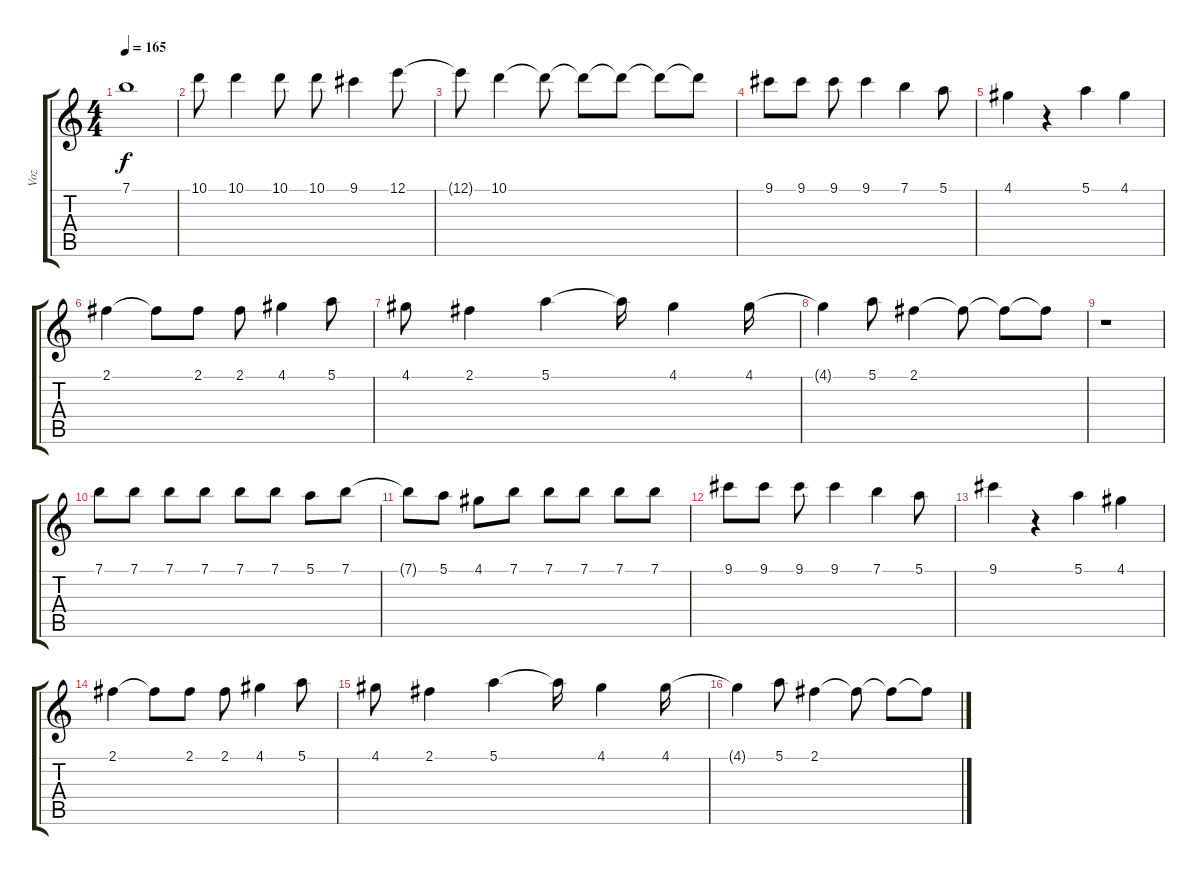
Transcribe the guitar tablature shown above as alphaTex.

\track ("Voz" "Voz") {instrument contrabass}
\staff {score tabs}
\tuning (E4 B3 G3 D3 A2 E2) {hide}
\ts (4 4)
\tempo 165
\clef g2
\ks c
7.1{t}.1{dy f} |
10.1.8 10.1.4 10.1.8 10.1.8 9.1.4 12.1.8 |
12.1{t}.8 10.1.4 10.1{t}.8 10.1{t}.8 10.1{t}.8 10.1{t}.8 10.1{t}.8 |
9.1.8 9.1.8 9.1.8 9.1.4 7.1.4 5.1.8 |
4.1.4 r.4 5.1.4 4.1.4 |
2.1.4 2.1{t}.8 2.1.8 2.1.8 4.1.4 5.1.8 |
4.1.8 2.1.4 5.1.4 5.1{t}.16 4.1.4 4.1.16 |
4.1{t}.4 5.1.8 2.1.4 2.1{t}.8 2.1{t}.8 2.1{t}.8 |
r.1 |
7.1.8 7.1.8 7.1.8 7.1.8 7.1.8 7.1.8 5.1.8 7.1.8 |
7.1{t}.8 5.1.8 4.1.8 7.1.8 7.1.8 7.1.8 7.1.8 7.1.8 |
9.1.8 9.1.8 9.1.8 9.1.4 7.1.4 5.1.8 |
9.1.4 r.4 5.1.4 4.1.4 |
2.1.4 2.1{t}.8 2.1.8 2.1.8 4.1.4 5.1.8 |
4.1.8 2.1.4 5.1.4 5.1{t}.16 4.1.4 4.1.16 |
4.1{t}.4 5.1.8 2.1.4 2.1{t}.8 2.1{t}.8 2.1{t}.8
